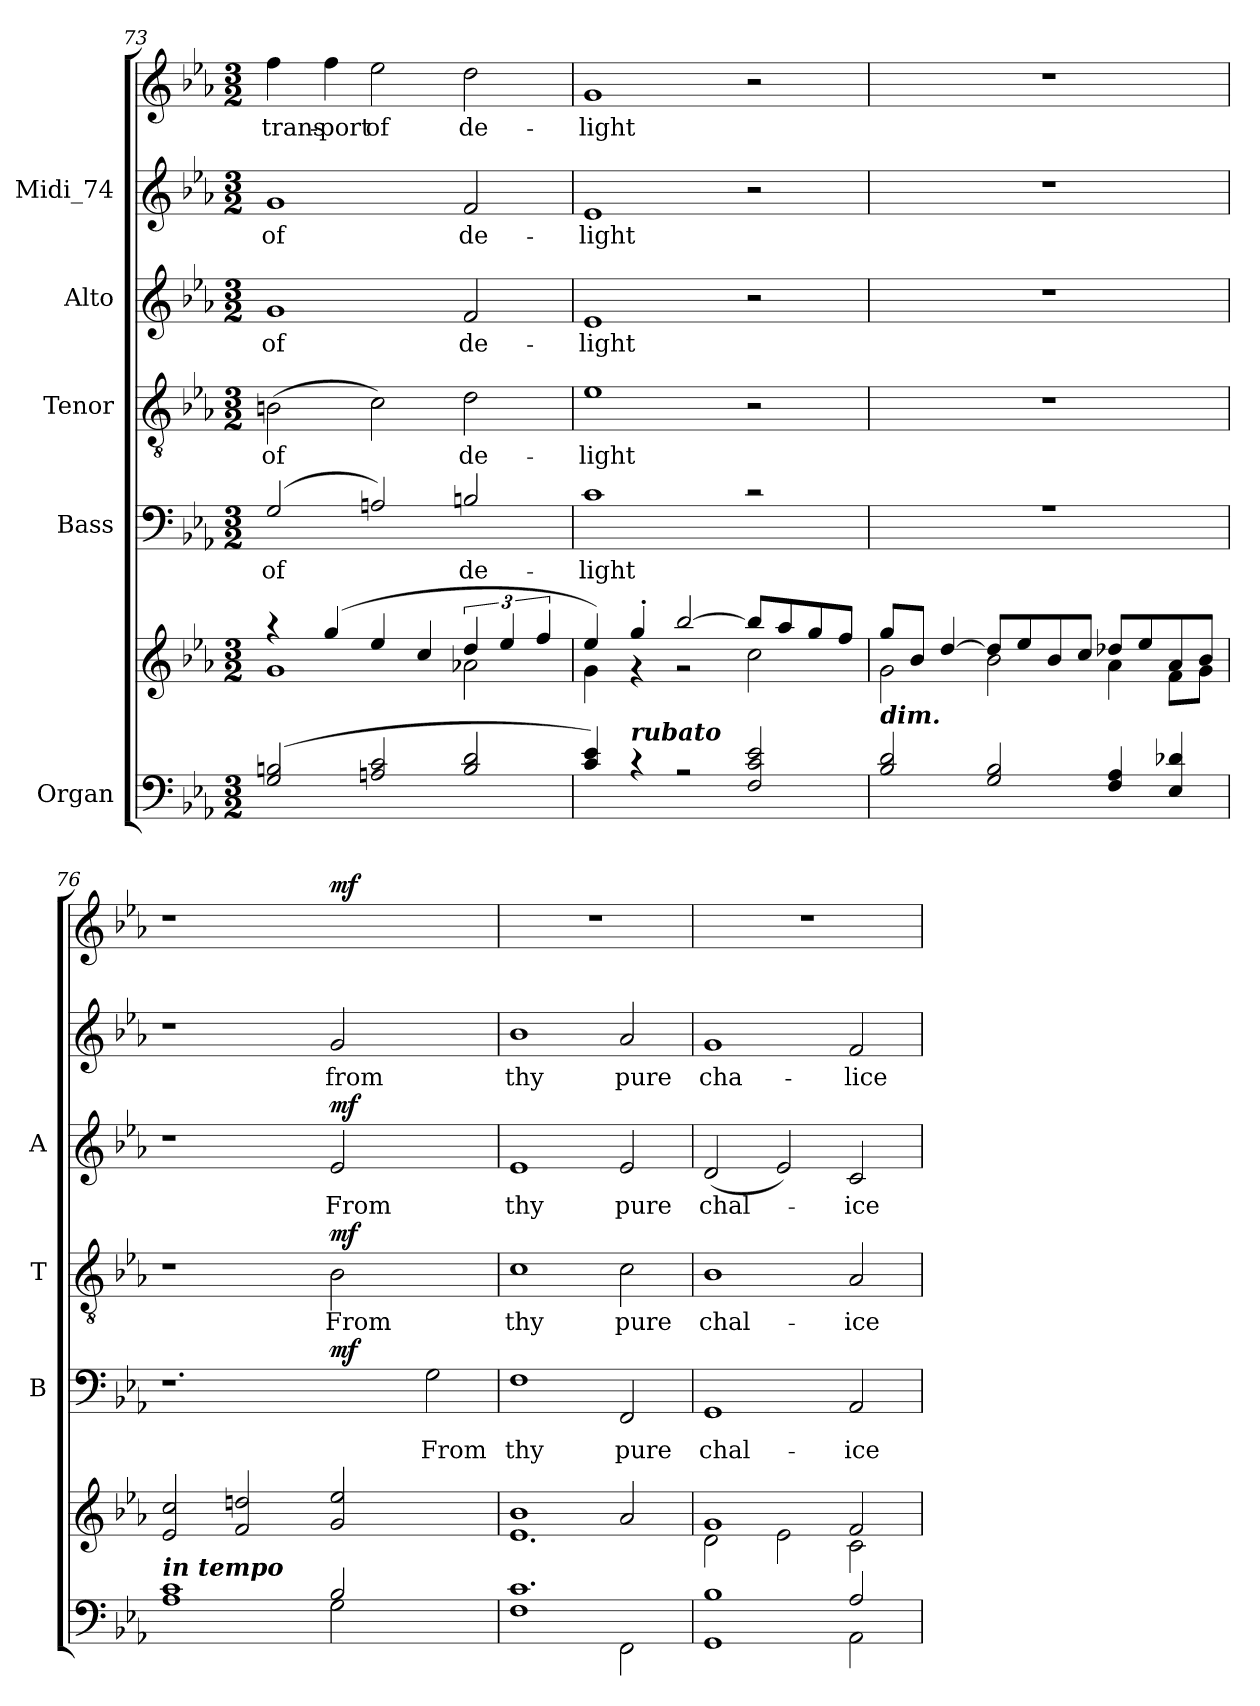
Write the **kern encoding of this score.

**kern	**kern	**kern	**text	**dynam	**kern	**text	**dynam	**kern	**text	**dynam	**kern	**text	**kern	**text	**dynam
*part5	*part5	*part4	*part4	*part4	*part3	*part3	*part3	*part2	*part2	*part2	*part1	*part1	*part1	*part1	*part1
*staff7	*staff6	*staff5	*staff5	*staff5	*staff4	*staff4	*staff4	*staff3	*staff3	*staff3	*staff2	*staff2	*staff1	*staff1	*staff1/2
*I"Organ	*	*I"Bass	*	*	*I"Tenor	*	*	*I"Alto	*	*	*I"Midi_74	*	*	*	*
*	*	*I'B	*	*	*I'T	*	*	*I'A	*	*	*	*	*	*	*
!!LO:LB:g=z
*clefF4	*clefG2	*clefF4	*	*	*clefGv2	*	*	*clefG2	*	*	*clefG2	*	*clefG2	*	*
*k[b-e-a-]	*k[b-e-a-]	*k[b-e-a-]	*	*	*k[b-e-a-]	*	*	*k[b-e-a-]	*	*	*k[b-e-a-]	*	*k[b-e-a-]	*	*
*E-:	*E-:	*E-:	*	*	*E-:	*	*	*E-:	*	*	*E-:	*	*E-:	*	*
*M3/2	*M3/2	*M3/2	*	*	*M3/2	*	*	*M3/2	*	*	*M3/2	*	*M3/2	*	*
=73	=73	=73	=73	=73	=73	=73	=73	=73	=73	=73	=73	=73	=73	=73	=73
*^	*	*^	*	*	*	*	*	*	*	*	*	*	*	*	*
!	!LO:N:vis=1	!	!	!LO:N:vis=1	!LO:LY:b	!	!	!LO:LY:b	!	!	!LO:LY:b	!	!	!LO:LY:b	!	!LO:LY:b	!
*	*	*^	*	*	*	*	*	*	*	*	*	*	*	*	*	*	*
(>2G/ 2Bn/	1.ryy	4r	1g\	(>2G	1.ryy	of	.	(>2Bn	of	.	1g	of	.	1g	-of	4ff	trans-	.
!	!	!	!	!	!	!	!	!	!	!	!	!	!	!	!	!	!LO:LY:b	!
.	.	(>4gg/	.	.	.	.	.	.	.	.	.	.	.	.	.	4ff	-port	.
!	!	!	!	!	!	!	!	!	!	!	!	!	!	!	!	!	!LO:LY:b	!
2An/ 2c/	.	4ee-/	.	2An)	.	.	.	2c)	.	.	.	.	.	.	.	2ee-	of	.
.	.	4cc/	.	.	.	.	.	.	.	.	.	.	.	.	.	.	.	.
!	!	!	!	!	!	!LO:LY:b	!	!	!LO:LY:b	!	!	!LO:LY:b	!	!	!LO:LY:b	!	!LO:LY:b	!
2B/ 2d/	.	6dd/	2a-X\	2Bn	.	de-	.	2d	de-	.	2f	de-	.	2f	de-	2dd	de-	.
.	.	6ee-/	.	.	.	.	.	.	.	.	.	.	.	.	.	.	.	.
.	.	6ff/	.	.	.	.	.	.	.	.	.	.	.	.	.	.	.	.
=74	=74	=74	=74	=74	=74	=74	=74	=74	=74	=74	=74	=74	=74	=74	=74	=74	=74	=74
!	!LO:N:vis=1	!	!	!	!LO:N:vis=1	!LO:LY:b	!	!	!LO:LY:b	!	!	!LO:LY:b	!	!	!LO:LY:b	!	!LO:LY:b	!
4c/ 4e-/)	1.ryy	4ee-/)	4g\	1c	1.ryy	-light	.	1e-	-light	.	1e-	-light	.	1e-	light	1g	-light	.
!LO:TX:a:Bi:t=rubato	!	!	!	!	!	!	!	!	!	!	!	!	!	!	!	!	!	!
4r	.	4gg'/	4r	.	.	.	.	.	.	.	.	.	.	.	.	.	.	.
2r	.	[2bb-/	2r	.	.	.	.	.	.	.	.	.	.	.	.	.	.	.
2F/ 2c/ 2e-/	.	8bb-/L]	2cc\	2r	.	.	.	2r	.	.	2r	.	.	2r	.	2r	.	.
.	.	8aa-/	.	.	.	.	.	.	.	.	.	.	.	.	.	.	.	.
.	.	8gg/	.	.	.	.	.	.	.	.	.	.	.	.	.	.	.	.
.	.	8ff/J	.	.	.	.	.	.	.	.	.	.	.	.	.	.	.	.
=75	=75	=75	=75	=75	=75	=75	=75	=75	=75	=75	=75	=75	=75	=75	=75	=75	=75	=75
!LO:TX:a:Bi:t=dim.	!	!	!	!	!	!	!	!	!	!	!	!	!	!	!	!	!	!
!	!LO:N:vis=1	!	!	!LO:N:vis=1	!LO:N:vis=1	!	!	!LO:N:vis=1	!	!	!LO:N:vis=1	!	!	!LO:N:vis=1	!	!LO:N:vis=1	!	!
2B-/ 2d/	1.ryy	8gg/L	2g\	1.r	1.ryy	.	.	1.r	.	.	1.r	.	.	1.r	.	1.r	.	.
.	.	8b-/J	.	.	.	.	.	.	.	.	.	.	.	.	.	.	.	.
.	.	[4dd/	.	.	.	.	.	.	.	.	.	.	.	.	.	.	.	.
2G/ 2B-/	.	8dd/L]	2b-\	.	.	.	.	.	.	.	.	.	.	.	.	.	.	.
.	.	8ee-/	.	.	.	.	.	.	.	.	.	.	.	.	.	.	.	.
.	.	8b-/	.	.	.	.	.	.	.	.	.	.	.	.	.	.	.	.
.	.	8cc/J	.	.	.	.	.	.	.	.	.	.	.	.	.	.	.	.
4F/ 4A-/	.	8dd-X/L	4a-\	.	.	.	.	.	.	.	.	.	.	.	.	.	.	.
.	.	8ee-/	.	.	.	.	.	.	.	.	.	.	.	.	.	.	.	.
4E-/ 4d-X/	.	8a-/	8f\L	.	.	.	.	.	.	.	.	.	.	.	.	.	.	.
.	.	(8b-/J	8g\J	.	.	.	.	.	.	.	.	.	.	.	.	.	.	.
=76	=76	=76	=76	=76	=76	=76	=76	=76	=76	=76	=76	=76	=76	=76	=76	=76	=76	=76
!LO:TX:a:Bi:t=in tempo	!	!	!	!	!	!	!	!	!	!	!	!	!	!	!	!	!	!
!	!	!	!	!	!LO:N:vis=1	!	!	!	!	!	!	!	!	!	!	!LO:N:vis=1	!	!
*	*	*	*	*	*^	*	*	*	*	*	*	*	*	*	*	*	*	*
1c/	1A-\	2e-/ 2cc/	2ryy	1.r	1.ryy	1ryy	.	.	1r	.	.	1r	.	.	1r	.	1.r	.	.
.	.	2f/ 2ddn/	4ryy	.	.	.	.	.	.	.	.	.	.	.	.	.	.	.	.
.	.	.	4ryy	.	.	.	.	.	.	.	.	.	.	.	.	.	.	.	.
!	!	!	!	!	!	!	!	!LO:DY:b	!	!LO:LY:b	!LO:DY:b	!	!LO:LY:b	!LO:DY:b	!	!LO:LY:b	!	!	!LO:DY:b=2
2B-/	2G\	2g/ 2ee-/	4ryy	.	.	1ryy	.	mf	2B-	From	mf	2e-	From	mf	2g	from	.	.	mf
.	.	.	4ryy	.	.	.	.	.	.	.	.	.	.	.	.	.	.	.	.
!	!	!	!	!	!	!	!LO:LY:b	!	!	!	!	!	!	!	!	!	!	!	!
2ryy	2ryy	2ryy	2ryy	2G	2ryy	.	From	.	2ryy	.	.	2ryy	.	.	2ryy	.	2ryy	.	.
=77	=77	=77	=77	=77	=77	=77	=77	=77	=77	=77	=77	=77	=77	=77	=77	=77	=77	=77	=77
!	!	!	!	!	!LO:N:vis=1	!	!LO:LY:b	!	!	!LO:LY:b	!	!	!LO:LY:b	!	!	!LO:LY:b	!LO:N:vis=1	!	!
*	*	*	*	*	*v	*v	*	*	*	*	*	*	*	*	*	*	*	*	*
1.c/	1F\	1b-/	1.e-\	1F	1.ryy	thy	.	1c	thy	.	1e-	thy	.	1b-	thy	1.r	.	.
!	!	!	!	!	!	!LO:LY:b	!	!	!LO:LY:b	!	!	!LO:LY:b	!	!	!LO:LY:b	!	!	!
.	2FF\	2a-/	.	2FF	.	pure	.	2c	pure	.	2e-	pure	.	2a-	pure	.	.	.
=78	=78	=78	=78	=78	=78	=78	=78	=78	=78	=78	=78	=78	=78	=78	=78	=78	=78	=78
!	!	!	!	!	!LO:N:vis=1	!LO:LY:b	!	!	!LO:LY:b	!	!	!LO:LY:b	!	!	!LO:LY:b	!LO:N:vis=1	!	!
1B-/	1GG\	1g/	2d\	1GG	1.ryy	chal-	.	1B-	chal-	.	(<2d	chal-	.	1g	cha-	1.r	.	.
.	.	.	2e-\	.	.	.	.	.	.	.	2e-)	.	.	.	.	.	.	.
!	!	!	!	!	!	!LO:LY:b	!	!	!LO:LY:b	!	!	!LO:LY:b	!	!	!LO:LY:b	!	!	!
2A-/	2AA-\	2f/	2c\	2AA-	.	-ice	.	2A-	-ice	.	2c	ice	.	2f	-lice	.	.	.
*v	*v	*	*	*v	*v	*	*	*	*	*	*	*	*	*	*	*	*	*
*	*v	*v	*	*	*	*	*	*	*	*	*	*	*	*	*	*
=	=	=	=	=	=	=	=	=	=	=	=	=	=	=	=
*-	*-	*-	*-	*-	*-	*-	*-	*-	*-	*-	*-	*-	*-	*-	*-
